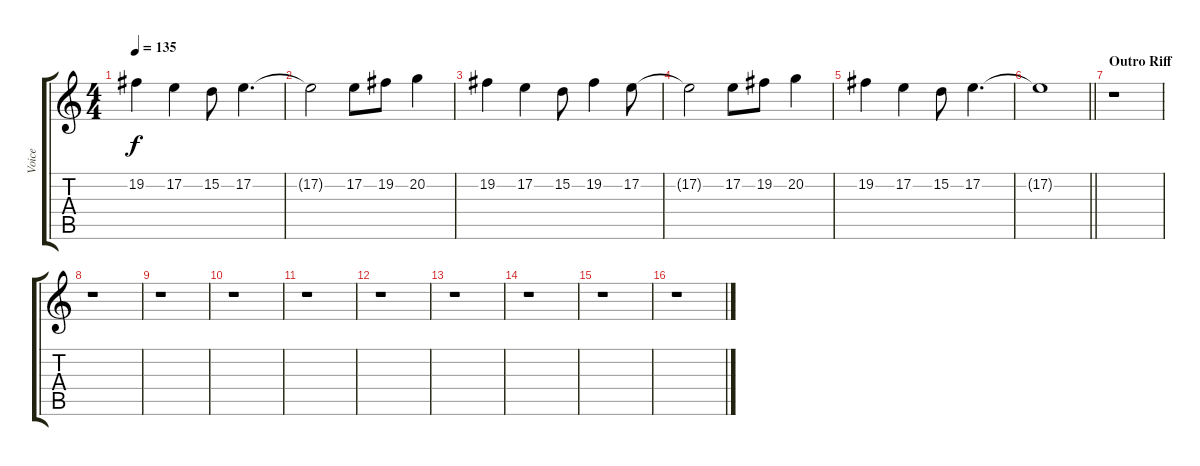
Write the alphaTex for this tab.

\track ("Voice" "Voice") {instrument flute}
\staff {score tabs}
\tuning (E4 B3 G3 D3 A2 E2) {hide}
\ts (4 4)
\tempo 135
\clef g2
\ks c
19.2.4{dy f} 17.2.4 15.2.8 17.2.4{d} |
17.2{t}.2 17.2.8 19.2.8 20.2.4 |
19.2.4 17.2.4 15.2.8 19.2.4 17.2.8 |
17.2{t}.2 17.2.8 19.2.8 20.2.4 |
19.2.4 17.2.4 15.2.8 17.2.4{d} |
\barLineRight lightlight
17.2{t}.1 |
\section ("" "Outro Riff")
r.1 |
r.1 |
r.1 |
r.1 |
r.1 |
r.1 |
r.1 |
r.1 |
r.1 |
r.1
